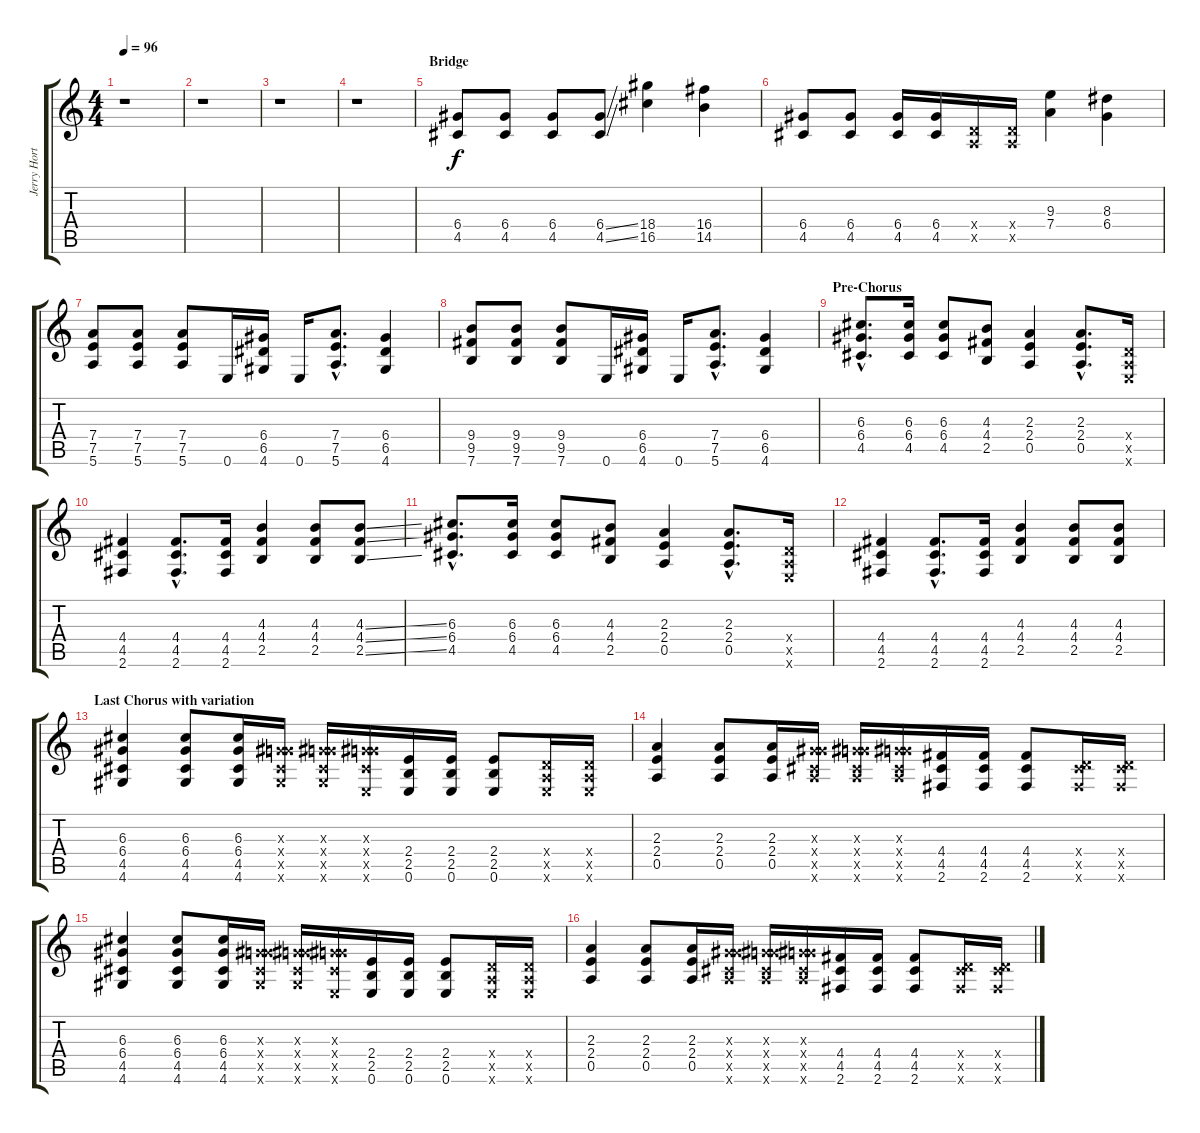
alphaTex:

\track ("Jerry Horton - Full Gain" "Jerry Hort") {instrument distortionguitar}
\staff {score tabs}
\tuning (E4 B3 G3 D3 A2 E2) {hide}
\ts (4 4)
\tempo 96
\clef g2
\ks c
r.1{dy f} |
r.1 |
r.1 |
r.1 |
\section ("" "Bridge")
(6.4 4.5).8 (6.4 4.5).8 (6.4 4.5).8 (6.4{ss} 4.5{ss}).8 (18.4 16.5).4 (16.4 14.5).4 |
(6.4 4.5).8 (6.4 4.5).8 (6.4 4.5).16 (6.4 4.5).16 (0.4{x} 0.5{x}).16 (0.4{x} 0.5{x}).16 (9.3 7.4).4 (8.3 6.4).4 |
(7.4 7.5 5.6).8 (7.4 7.5 5.6).8 (7.4 7.5 5.6).8 0.6.16 (6.4 6.5 4.6).16 0.6.16 (7.4{hac} 7.5{hac} 5.6{hac}).8{d} (6.4 6.5 4.6).4 |
(9.4 9.5 7.6).8 (9.4 9.5 7.6).8 (9.4 9.5 7.6).8 0.6.16 (6.4 6.5 4.6).16 0.6.16 (7.4{hac} 7.5{hac} 5.6{hac}).8{d} (6.4 6.5 4.6).4 |
\section ("" "Pre-Chorus ")
(6.3{hac} 6.4{hac} 4.5{hac}).8{d} (6.3 6.4 4.5).16 (6.3 6.4 4.5).8 (4.3 4.4 2.5).8 (2.3 2.4 0.5).4 (2.3{hac} 2.4{hac} 0.5{hac}).8{d} (0.4{x} 0.5{x} 0.6{x}).16 |
(4.4 4.5 2.6).4 (4.4{hac} 4.5{hac} 2.6{hac}).8{d} (4.4 4.5 2.6).16 (4.3 4.4 2.5).4 (4.3 4.4 2.5).8 (4.3{ss} 4.4{ss} 2.5{ss}).8 |
(6.3{hac} 6.4{hac} 4.5{hac}).8{d} (6.3 6.4 4.5).16 (6.3 6.4 4.5).8 (4.3 4.4 2.5).8 (2.3 2.4 0.5).4 (2.3{hac} 2.4{hac} 0.5{hac}).8{d} (0.4{x} 0.5{x} 0.6{x}).16 |
(4.4 4.5 2.6).4 (4.4{hac} 4.5{hac} 2.6{hac}).8{d} (4.4 4.5 2.6).16 (4.3 4.4 2.5).4 (4.3 4.4 2.5).8 (4.3 4.4 2.5).8 |
\section ("" "Last Chorus with variation")
(6.3 6.4 4.5 4.6).4 (6.3 6.4 4.5 4.6).8 (6.3 6.4 4.5 4.6).16 (0.3{x} 6.4{x} 4.5{x} 4.6{x}).16 (0.3{x} 6.4{x} 4.5{x} 4.6{x}).16 (0.3{x} 6.4{x} 4.5{x} 0.6{x}).16 (2.4 2.5 0.6).16 (2.4 2.5 0.6).16 (2.4 2.5 0.6).8 (0.4{x} 0.5{x} 0.6{x}).16 (0.4{x} 0.5{x} 0.6{x}).16 |
(2.3 2.4 0.5).4 (2.3 2.4 0.5).8 (2.3 2.4 0.5).16 (0.3{x} 6.4{x} 4.5{x} 5.6{x}).16 (0.3{x} 6.4{x} 4.5{x} 5.6{x}).16 (0.3{x} 6.4{x} 4.5{x} 5.6{x}).16 (4.4 4.5 2.6).16 (4.4 4.5 2.6).16 (4.4 4.5 2.6).8 (0.4{x} 4.5{x} 2.6{x}).16 (0.4{x} 4.5{x} 2.6{x}).16 |
(6.3 6.4 4.5 4.6).4 (6.3 6.4 4.5 4.6).8 (6.3 6.4 4.5 4.6).16 (0.3{x} 6.4{x} 4.5{x} 4.6{x}).16 (0.3{x} 6.4{x} 4.5{x} 4.6{x}).16 (0.3{x} 6.4{x} 4.5{x} 0.6{x}).16 (2.4 2.5 0.6).16 (2.4 2.5 0.6).16 (2.4 2.5 0.6).8 (0.4{x} 0.5{x} 0.6{x}).16 (0.4{x} 0.5{x} 0.6{x}).16 |
(2.3 2.4 0.5).4 (2.3 2.4 0.5).8 (2.3 2.4 0.5).16 (0.3{x} 6.4{x} 4.5{x} 5.6{x}).16 (0.3{x} 6.4{x} 4.5{x} 5.6{x}).16 (0.3{x} 6.4{x} 4.5{x} 5.6{x}).16 (4.4 4.5 2.6).16 (4.4 4.5 2.6).16 (4.4 4.5 2.6).8 (0.4{x} 4.5{x} 2.6{x}).16 (0.4{x} 4.5{x} 2.6{x}).16
